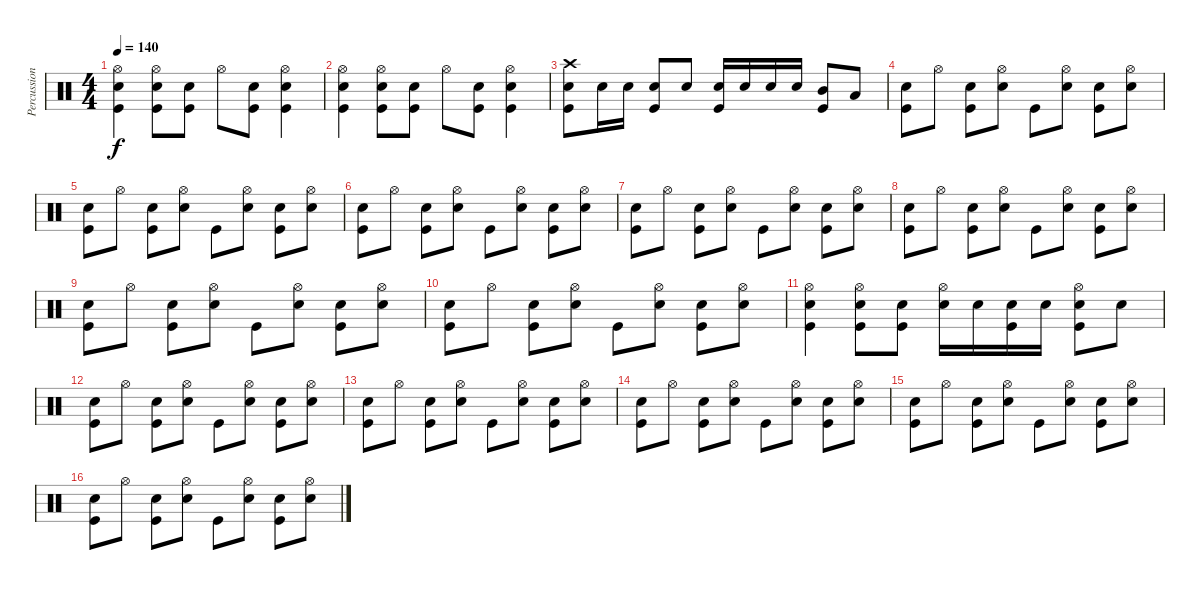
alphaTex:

\track ("Percussion" "Percussion") {instrument percussion}
\staff {score}
\articulation defaults
\ts (4 4)
\tempo 140
\clef neutral
\ks c
("Hi-Hat (open)" "Snare (hit) 2" "Kick (hit)").4{dy f} ("Hi-Hat (open)" "Snare (hit) 2" "Kick (hit)").8 ("Snare (hit) 2" "Kick (hit)").8 "Hi-Hat (open)".8 ("Snare (hit) 2" "Kick (hit)").8 ("Hi-Hat (open)" "Snare (hit) 2" "Kick (hit)").4 |
("Hi-Hat (open)" "Snare (hit) 2" "Kick (hit)").4 ("Hi-Hat (open)" "Snare (hit) 2" "Kick (hit)").8 ("Snare (hit) 2" "Kick (hit)").8 "Hi-Hat (open)".8 ("Snare (hit) 2" "Kick (hit)").8 ("Hi-Hat (open)" "Snare (hit) 2" "Kick (hit)").4 |
("Crash high (hit)" "Snare (hit) 2" "Kick (hit)").8 "Electric Snare (hit)".16 "Electric Snare (hit)".16 ("Snare (hit) 2" "Kick (hit)").8 "Snare (hit) 2".8 ("Electric Snare (hit)" "Kick (hit)").16 "Electric Snare (hit)".16 "Electric Snare (hit)".16 "Electric Snare (hit)".16 ("Mid Tom (hit)" "Kick (hit)").8 "Low Tom (hit)".8 |
("Snare (hit) 2" "Kick (hit)").8 "Hi-Hat (open)".8 ("Snare (hit) 2" "Kick (hit)").8 ("Hi-Hat (open)" "Snare (hit) 2").8 "Kick (hit)".8 ("Hi-Hat (open)" "Snare (hit) 2").8 ("Snare (hit) 2" "Kick (hit)").8 ("Hi-Hat (open)" "Snare (hit) 2").8 |
("Snare (hit) 2" "Kick (hit)").8 "Hi-Hat (open)".8 ("Snare (hit) 2" "Kick (hit)").8 ("Hi-Hat (open)" "Snare (hit) 2").8 "Kick (hit)".8 ("Hi-Hat (open)" "Snare (hit) 2").8 ("Snare (hit) 2" "Kick (hit)").8 ("Hi-Hat (open)" "Snare (hit) 2").8 |
("Snare (hit) 2" "Kick (hit)").8 "Hi-Hat (open)".8 ("Snare (hit) 2" "Kick (hit)").8 ("Hi-Hat (open)" "Snare (hit) 2").8 "Kick (hit)".8 ("Hi-Hat (open)" "Snare (hit) 2").8 ("Snare (hit) 2" "Kick (hit)").8 ("Hi-Hat (open)" "Snare (hit) 2").8 |
("Snare (hit) 2" "Kick (hit)").8 "Hi-Hat (open)".8 ("Snare (hit) 2" "Kick (hit)").8 ("Hi-Hat (open)" "Snare (hit) 2").8 "Kick (hit)".8 ("Hi-Hat (open)" "Snare (hit) 2").8 ("Snare (hit) 2" "Kick (hit)").8 ("Hi-Hat (open)" "Snare (hit) 2").8 |
("Snare (hit) 2" "Kick (hit)").8 "Hi-Hat (open)".8 ("Snare (hit) 2" "Kick (hit)").8 ("Hi-Hat (open)" "Snare (hit) 2").8 "Kick (hit)".8 ("Hi-Hat (open)" "Snare (hit) 2").8 ("Snare (hit) 2" "Kick (hit)").8 ("Hi-Hat (open)" "Snare (hit) 2").8 |
("Snare (hit) 2" "Kick (hit)").8 "Hi-Hat (open)".8 ("Snare (hit) 2" "Kick (hit)").8 ("Hi-Hat (open)" "Snare (hit) 2").8 "Kick (hit)".8 ("Hi-Hat (open)" "Snare (hit) 2").8 ("Snare (hit) 2" "Kick (hit)").8 ("Hi-Hat (open)" "Snare (hit) 2").8 |
("Snare (hit) 2" "Kick (hit)").8 "Hi-Hat (open)".8 ("Snare (hit) 2" "Kick (hit)").8 ("Hi-Hat (open)" "Snare (hit) 2").8 "Kick (hit)".8 ("Hi-Hat (open)" "Snare (hit) 2").8 ("Snare (hit) 2" "Kick (hit)").8 ("Hi-Hat (open)" "Snare (hit) 2").8 |
("Hi-Hat (open)" "Snare (hit) 2" "Kick (hit)").4 ("Hi-Hat (open)" "Snare (hit) 2" "Kick (hit)").8 ("Snare (hit) 2" "Kick (hit)").8 ("Hi-Hat (open)" "Electric Snare (hit)").16 "Electric Snare (hit)".16 ("Electric Snare (hit)" "Kick (hit)").16 "Electric Snare (hit)".16 ("Hi-Hat (open)" "Snare (hit) 2" "Kick (hit)").8 "Snare (hit) 2".8 |
("Snare (hit) 2" "Kick (hit)").8 "Hi-Hat (open)".8 ("Snare (hit) 2" "Kick (hit)").8 ("Hi-Hat (open)" "Snare (hit) 2").8 "Kick (hit)".8 ("Hi-Hat (open)" "Snare (hit) 2").8 ("Snare (hit) 2" "Kick (hit)").8 ("Hi-Hat (open)" "Snare (hit) 2").8 |
("Snare (hit) 2" "Kick (hit)").8 "Hi-Hat (open)".8 ("Snare (hit) 2" "Kick (hit)").8 ("Hi-Hat (open)" "Snare (hit) 2").8 "Kick (hit)".8 ("Hi-Hat (open)" "Snare (hit) 2").8 ("Snare (hit) 2" "Kick (hit)").8 ("Hi-Hat (open)" "Snare (hit) 2").8 |
("Snare (hit) 2" "Kick (hit)").8 "Hi-Hat (open)".8 ("Snare (hit) 2" "Kick (hit)").8 ("Hi-Hat (open)" "Snare (hit) 2").8 "Kick (hit)".8 ("Hi-Hat (open)" "Snare (hit) 2").8 ("Snare (hit) 2" "Kick (hit)").8 ("Hi-Hat (open)" "Snare (hit) 2").8 |
("Snare (hit) 2" "Kick (hit)").8 "Hi-Hat (open)".8 ("Snare (hit) 2" "Kick (hit)").8 ("Hi-Hat (open)" "Snare (hit) 2").8 "Kick (hit)".8 ("Hi-Hat (open)" "Snare (hit) 2").8 ("Snare (hit) 2" "Kick (hit)").8 ("Hi-Hat (open)" "Snare (hit) 2").8 |
("Snare (hit) 2" "Kick (hit)").8 "Hi-Hat (open)".8 ("Snare (hit) 2" "Kick (hit)").8 ("Hi-Hat (open)" "Snare (hit) 2").8 "Kick (hit)".8 ("Hi-Hat (open)" "Snare (hit) 2").8 ("Snare (hit) 2" "Kick (hit)").8 ("Hi-Hat (open)" "Snare (hit) 2").8
